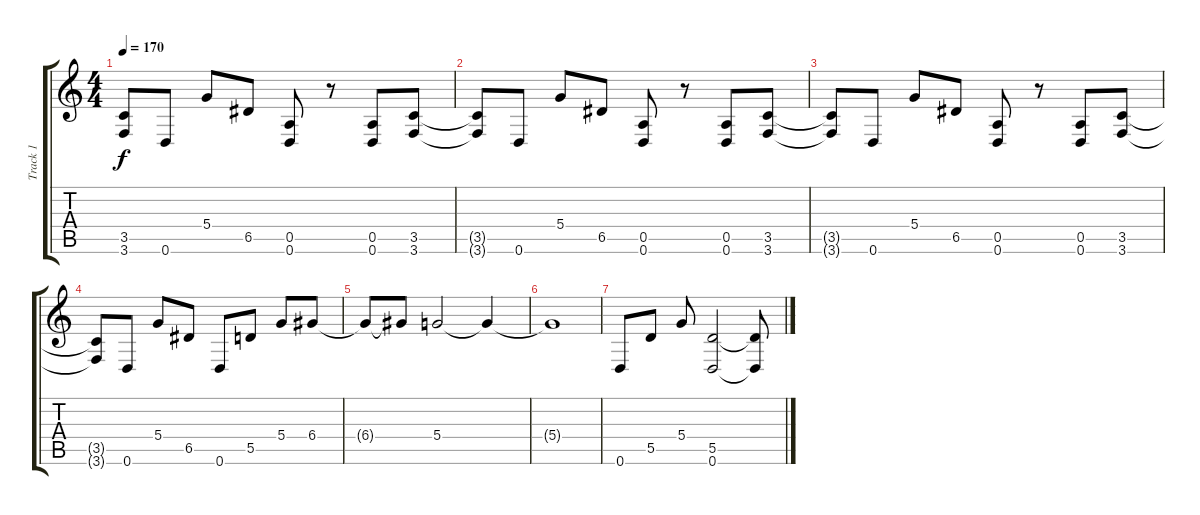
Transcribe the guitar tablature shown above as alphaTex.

\track ("Track 1" "Track 1") {instrument electricguitarclean}
\staff {score tabs}
\tuning (E4 B3 G3 D3 A2 D2) {hide}
\ts (4 4)
\tempo 170
\clef g2
\ks c
(3.5{t} 3.6{t}).8{dy f} 0.6.8 5.4.8 6.5.8 (0.5 0.6).8 r.8 (0.5 0.6).8 (3.5 3.6).8 |
(3.5{t} 3.6{t}).8 0.6.8 5.4.8 6.5.8 (0.5 0.6).8 r.8 (0.5 0.6).8 (3.5 3.6).8 |
(3.5{t} 3.6{t}).8 0.6.8 5.4.8 6.5.8 (0.5 0.6).8 r.8 (0.5 0.6).8 (3.5 3.6).8 |
(3.5{t} 3.6{t}).8 0.6.8 5.4.8 6.5.8 0.6.8 5.5.8 5.4.8 6.4.8 |
6.4{t}.8 6.4{t}.8 5.4.2 5.4{t}.4 |
5.4{t}.1 |
0.6.8 5.5.8 5.4.8 (5.5 0.6).2 (5.5{t} 0.6{t}).8
